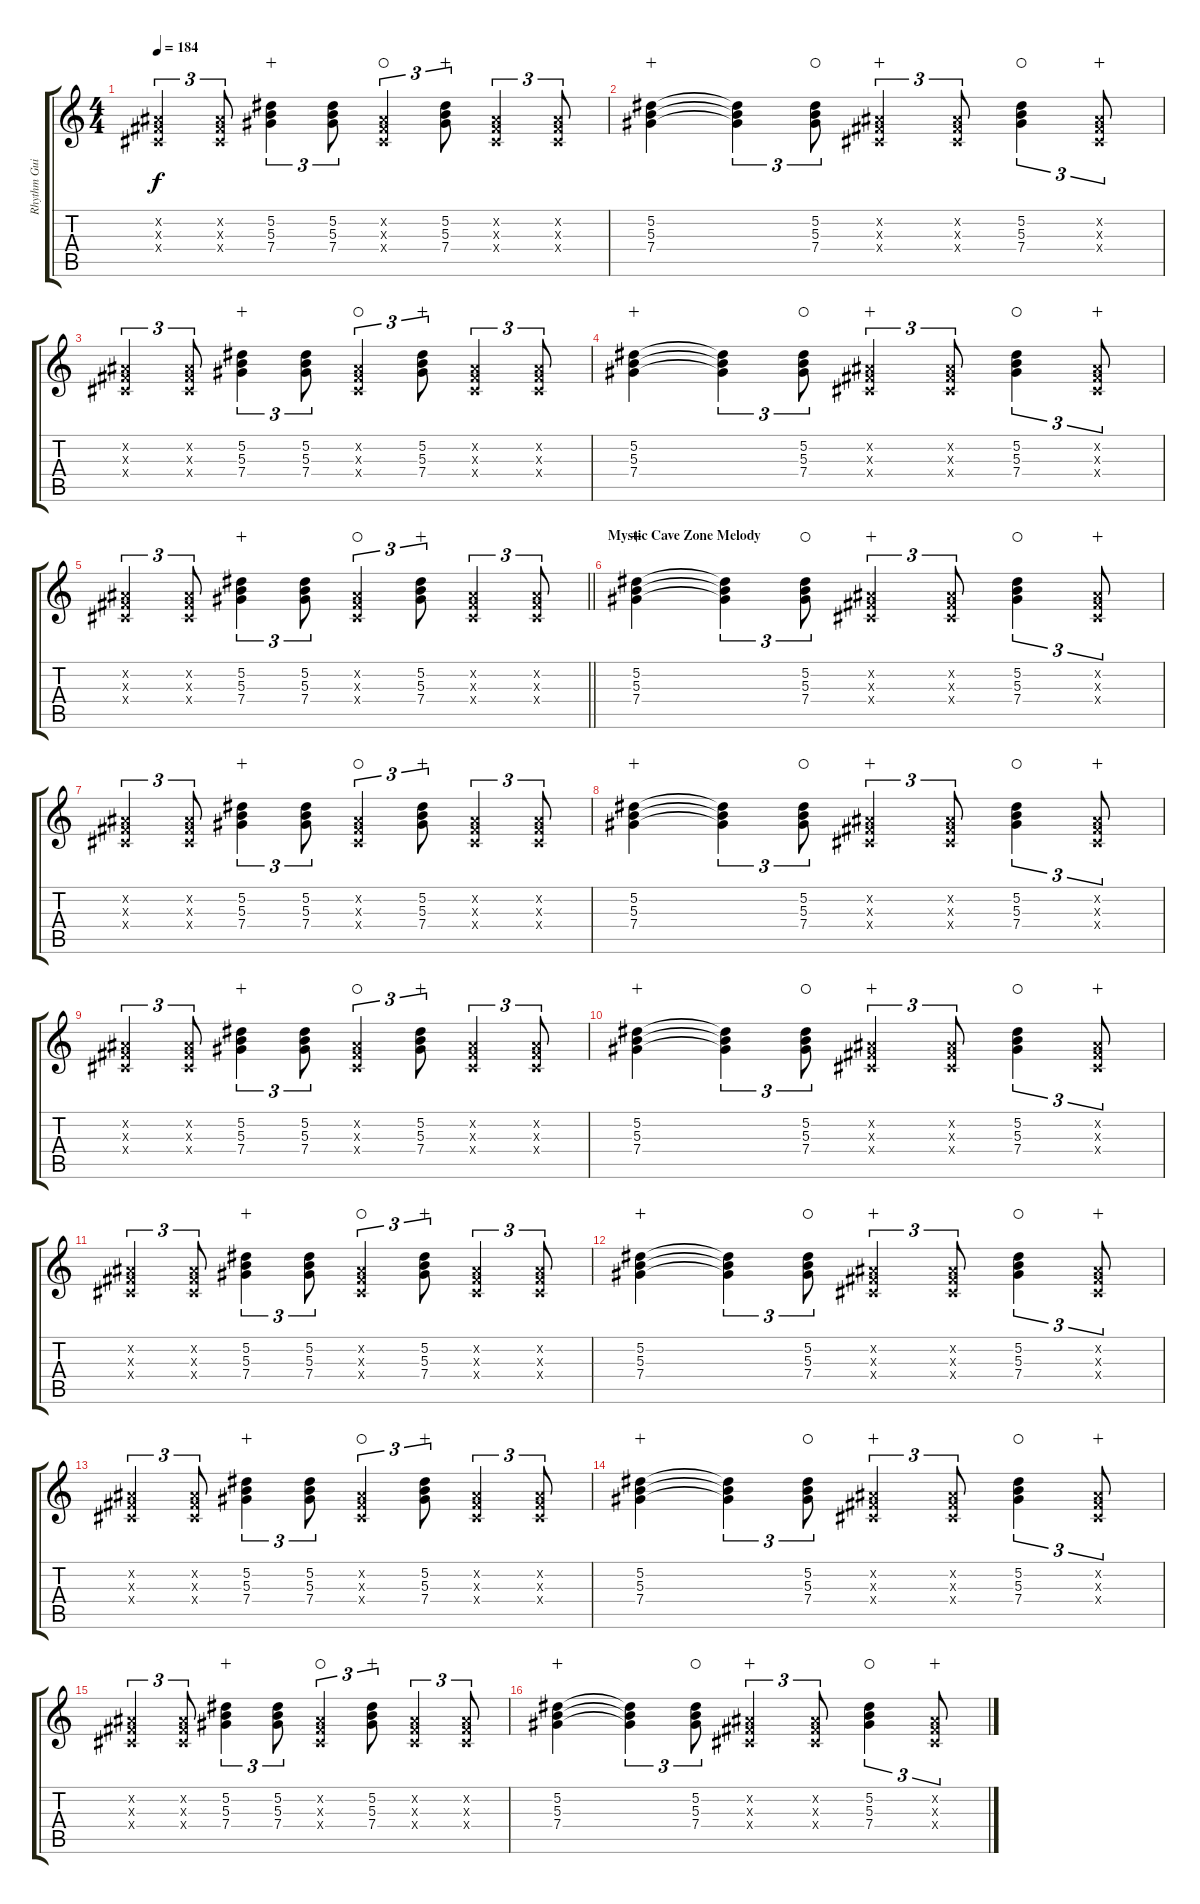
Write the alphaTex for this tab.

\track ("Rhythm Guitar 1" "Rhythm Gui") {instrument distortionguitar}
\staff {score tabs}
\tuning (Eb4 Bb3 Gb3 Db3 Ab2 Eb2) {hide}
\ts (4 4)
\tempo 184
\clef g2
\ks c
(0.2{x} 0.3{x} 0.4{x}).4{tu (3 2) dy f} (0.2{x} 0.3{x} 0.4{x}).8{tu (3 2)} (5.2 5.3 7.4).4{tu (3 2) wahc} (5.2 5.3 7.4).8{tu (3 2)} (0.2{x} 0.3{x} 0.4{x}).4{tu (3 2) waho} (5.2 5.3 7.4).8{tu (3 2) wahc} (0.2{x} 0.3{x} 0.4{x}).4{tu (3 2)} (0.2{x} 0.3{x} 0.4{x}).8{tu (3 2)} |
(5.2 5.3 7.4).4{wahc} (5.2{t} 5.3{t} 7.4{t}).4{tu (3 2)} (5.2 5.3 7.4).8{tu (3 2) waho} (0.2{x} 0.3{x} 0.4{x}).4{tu (3 2) wahc} (0.2{x} 0.3{x} 0.4{x}).8{tu (3 2)} (5.2 5.3 7.4).4{tu (3 2) waho} (0.2{x} 0.3{x} 0.4{x}).8{tu (3 2) wahc} |
(0.2{x} 0.3{x} 0.4{x}).4{tu (3 2)} (0.2{x} 0.3{x} 0.4{x}).8{tu (3 2)} (5.2 5.3 7.4).4{tu (3 2) wahc} (5.2 5.3 7.4).8{tu (3 2)} (0.2{x} 0.3{x} 0.4{x}).4{tu (3 2) waho} (5.2 5.3 7.4).8{tu (3 2) wahc} (0.2{x} 0.3{x} 0.4{x}).4{tu (3 2)} (0.2{x} 0.3{x} 0.4{x}).8{tu (3 2)} |
(5.2 5.3 7.4).4{wahc} (5.2{t} 5.3{t} 7.4{t}).4{tu (3 2)} (5.2 5.3 7.4).8{tu (3 2) waho} (0.2{x} 0.3{x} 0.4{x}).4{tu (3 2) wahc} (0.2{x} 0.3{x} 0.4{x}).8{tu (3 2)} (5.2 5.3 7.4).4{tu (3 2) waho} (0.2{x} 0.3{x} 0.4{x}).8{tu (3 2) wahc} |
\barLineRight lightlight
(0.2{x} 0.3{x} 0.4{x}).4{tu (3 2)} (0.2{x} 0.3{x} 0.4{x}).8{tu (3 2)} (5.2 5.3 7.4).4{tu (3 2) wahc} (5.2 5.3 7.4).8{tu (3 2)} (0.2{x} 0.3{x} 0.4{x}).4{tu (3 2) waho} (5.2 5.3 7.4).8{tu (3 2) wahc} (0.2{x} 0.3{x} 0.4{x}).4{tu (3 2)} (0.2{x} 0.3{x} 0.4{x}).8{tu (3 2)} |
\section ("" "Mystic Cave Zone Melody")
(5.2 5.3 7.4).4{wahc} (5.2{t} 5.3{t} 7.4{t}).4{tu (3 2)} (5.2 5.3 7.4).8{tu (3 2) waho} (0.2{x} 0.3{x} 0.4{x}).4{tu (3 2) wahc} (0.2{x} 0.3{x} 0.4{x}).8{tu (3 2)} (5.2 5.3 7.4).4{tu (3 2) waho} (0.2{x} 0.3{x} 0.4{x}).8{tu (3 2) wahc} |
(0.2{x} 0.3{x} 0.4{x}).4{tu (3 2)} (0.2{x} 0.3{x} 0.4{x}).8{tu (3 2)} (5.2 5.3 7.4).4{tu (3 2) wahc} (5.2 5.3 7.4).8{tu (3 2)} (0.2{x} 0.3{x} 0.4{x}).4{tu (3 2) waho} (5.2 5.3 7.4).8{tu (3 2) wahc} (0.2{x} 0.3{x} 0.4{x}).4{tu (3 2)} (0.2{x} 0.3{x} 0.4{x}).8{tu (3 2)} |
(5.2 5.3 7.4).4{wahc} (5.2{t} 5.3{t} 7.4{t}).4{tu (3 2)} (5.2 5.3 7.4).8{tu (3 2) waho} (0.2{x} 0.3{x} 0.4{x}).4{tu (3 2) wahc} (0.2{x} 0.3{x} 0.4{x}).8{tu (3 2)} (5.2 5.3 7.4).4{tu (3 2) waho} (0.2{x} 0.3{x} 0.4{x}).8{tu (3 2) wahc} |
(0.2{x} 0.3{x} 0.4{x}).4{tu (3 2)} (0.2{x} 0.3{x} 0.4{x}).8{tu (3 2)} (5.2 5.3 7.4).4{tu (3 2) wahc} (5.2 5.3 7.4).8{tu (3 2)} (0.2{x} 0.3{x} 0.4{x}).4{tu (3 2) waho} (5.2 5.3 7.4).8{tu (3 2) wahc} (0.2{x} 0.3{x} 0.4{x}).4{tu (3 2)} (0.2{x} 0.3{x} 0.4{x}).8{tu (3 2)} |
(5.2 5.3 7.4).4{wahc} (5.2{t} 5.3{t} 7.4{t}).4{tu (3 2)} (5.2 5.3 7.4).8{tu (3 2) waho} (0.2{x} 0.3{x} 0.4{x}).4{tu (3 2) wahc} (0.2{x} 0.3{x} 0.4{x}).8{tu (3 2)} (5.2 5.3 7.4).4{tu (3 2) waho} (0.2{x} 0.3{x} 0.4{x}).8{tu (3 2) wahc} |
(0.2{x} 0.3{x} 0.4{x}).4{tu (3 2)} (0.2{x} 0.3{x} 0.4{x}).8{tu (3 2)} (5.2 5.3 7.4).4{tu (3 2) wahc} (5.2 5.3 7.4).8{tu (3 2)} (0.2{x} 0.3{x} 0.4{x}).4{tu (3 2) waho} (5.2 5.3 7.4).8{tu (3 2) wahc} (0.2{x} 0.3{x} 0.4{x}).4{tu (3 2)} (0.2{x} 0.3{x} 0.4{x}).8{tu (3 2)} |
(5.2 5.3 7.4).4{wahc} (5.2{t} 5.3{t} 7.4{t}).4{tu (3 2)} (5.2 5.3 7.4).8{tu (3 2) waho} (0.2{x} 0.3{x} 0.4{x}).4{tu (3 2) wahc} (0.2{x} 0.3{x} 0.4{x}).8{tu (3 2)} (5.2 5.3 7.4).4{tu (3 2) waho} (0.2{x} 0.3{x} 0.4{x}).8{tu (3 2) wahc} |
(0.2{x} 0.3{x} 0.4{x}).4{tu (3 2)} (0.2{x} 0.3{x} 0.4{x}).8{tu (3 2)} (5.2 5.3 7.4).4{tu (3 2) wahc} (5.2 5.3 7.4).8{tu (3 2)} (0.2{x} 0.3{x} 0.4{x}).4{tu (3 2) waho} (5.2 5.3 7.4).8{tu (3 2) wahc} (0.2{x} 0.3{x} 0.4{x}).4{tu (3 2)} (0.2{x} 0.3{x} 0.4{x}).8{tu (3 2)} |
(5.2 5.3 7.4).4{wahc} (5.2{t} 5.3{t} 7.4{t}).4{tu (3 2)} (5.2 5.3 7.4).8{tu (3 2) waho} (0.2{x} 0.3{x} 0.4{x}).4{tu (3 2) wahc} (0.2{x} 0.3{x} 0.4{x}).8{tu (3 2)} (5.2 5.3 7.4).4{tu (3 2) waho} (0.2{x} 0.3{x} 0.4{x}).8{tu (3 2) wahc} |
(0.2{x} 0.3{x} 0.4{x}).4{tu (3 2)} (0.2{x} 0.3{x} 0.4{x}).8{tu (3 2)} (5.2 5.3 7.4).4{tu (3 2) wahc} (5.2 5.3 7.4).8{tu (3 2)} (0.2{x} 0.3{x} 0.4{x}).4{tu (3 2) waho} (5.2 5.3 7.4).8{tu (3 2) wahc} (0.2{x} 0.3{x} 0.4{x}).4{tu (3 2)} (0.2{x} 0.3{x} 0.4{x}).8{tu (3 2)} |
(5.2 5.3 7.4).4{wahc} (5.2{t} 5.3{t} 7.4{t}).4{tu (3 2)} (5.2 5.3 7.4).8{tu (3 2) waho} (0.2{x} 0.3{x} 0.4{x}).4{tu (3 2) wahc} (0.2{x} 0.3{x} 0.4{x}).8{tu (3 2)} (5.2 5.3 7.4).4{tu (3 2) waho} (0.2{x} 0.3{x} 0.4{x}).8{tu (3 2) wahc}
